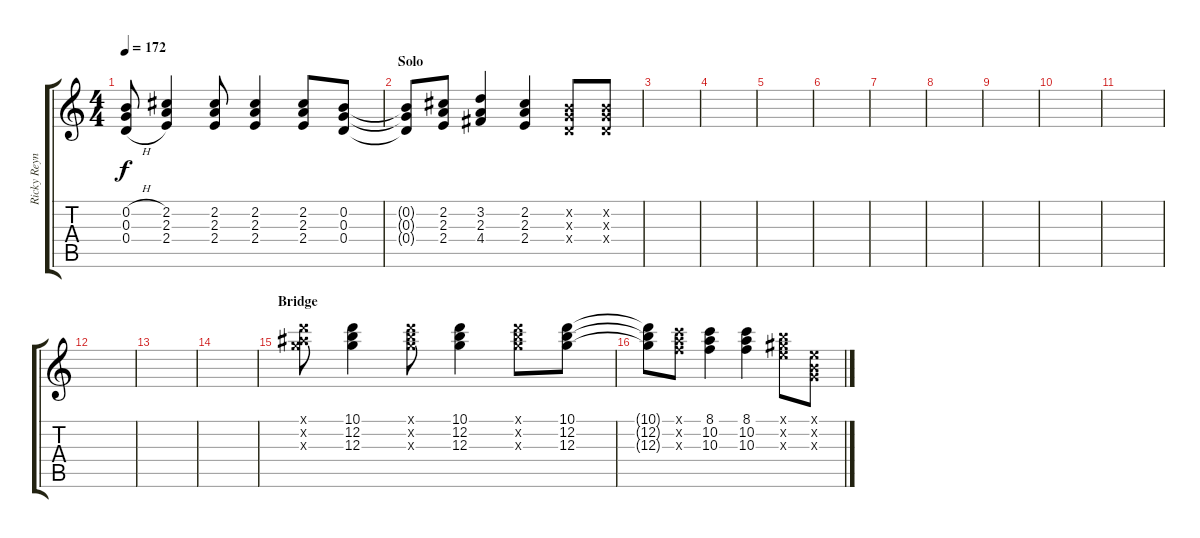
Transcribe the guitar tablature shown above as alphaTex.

\track ("Ricky Reynolds " "Ricky Reyn") {instrument acousticguitarsteel}
\staff {score tabs}
\tuning (E4 B3 G3 D3 A2 E2) {hide}
\ts (4 4)
\tempo 172
\clef g2
\ks c
(0.2{h} 0.3{h} 0.4{h}).8{dy f} (2.2 2.3 2.4).4 (2.2 2.3 2.4).8 (2.2 2.3 2.4).4 (2.2 2.3 2.4).8 (0.2 0.3 0.4).8 |
\section ("" "Solo ")
(0.2{t} 0.3{t} 0.4{t}).8 (2.2 2.3 2.4).8 (3.2 2.3 4.4).4 (2.2 2.3 2.4).4 (0.2{x} 0.3{x} 0.4{x}).8 (0.2{x} 0.3{x} 0.4{x}).8 |
|
|
|
|
|
|
|
|
|
|
|
|
\section ("" "Bridge")
(10.1{x} 11.2{x} 12.3{x}).8 (10.1 12.2 12.3).4 (10.1{x} 12.2{x} 12.3{x}).8 (10.1 12.2 12.3).4 (10.1{x} 12.2{x} 12.3{x}).8 (10.1 12.2 12.3).8 |
(10.1{t} 12.2{t} 12.3{t}).8 (8.1{x} 10.2{x} 10.3{x}).8 (8.1 10.2 10.3).4 (8.1 10.2 10.3).4 (7.1{x} 9.2{x} 9.3{x}).8 (0.1{x} 0.2{x} 0.3{x}).8
